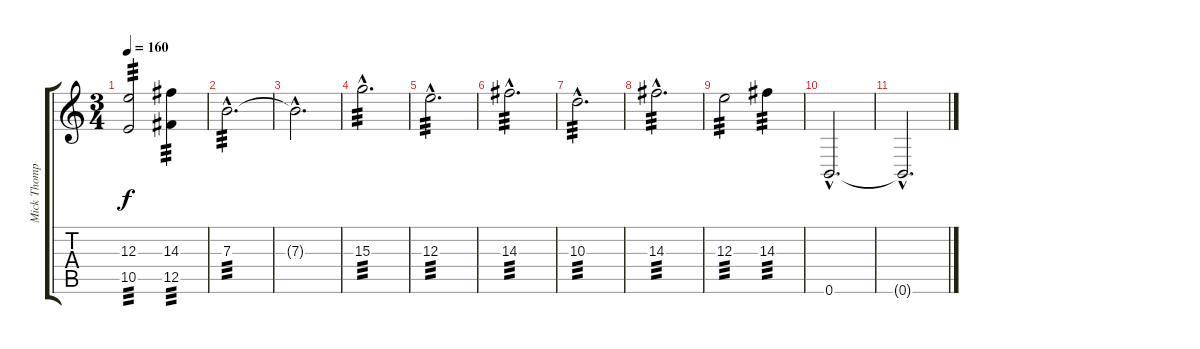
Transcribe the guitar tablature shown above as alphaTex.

\track ("Mick Thompson" "Mick Thomp") {instrument distortionguitar}
\staff {score tabs}
\tuning (Db4 Ab3 E3 B2 Gb2 B1) {hide}
\ts (3 4)
\tempo 160
\clef g2
\ks c
(12.3 10.5).2{tp 3 dy f} (14.3 12.5).4{tp 3} |
7.3{hac}.2{d tp 3} |
7.3{hac t}.2{d} |
15.3{hac}.2{d tp 3} |
12.3{hac}.2{d tp 3} |
14.3{hac}.2{d tp 3} |
10.3{hac}.2{d tp 3} |
14.3{hac}.2{d tp 3} |
12.3.2{tp 3} 14.3.4{tp 3} |
0.6{hac}.2{d} |
0.6{hac t}.2{d}
